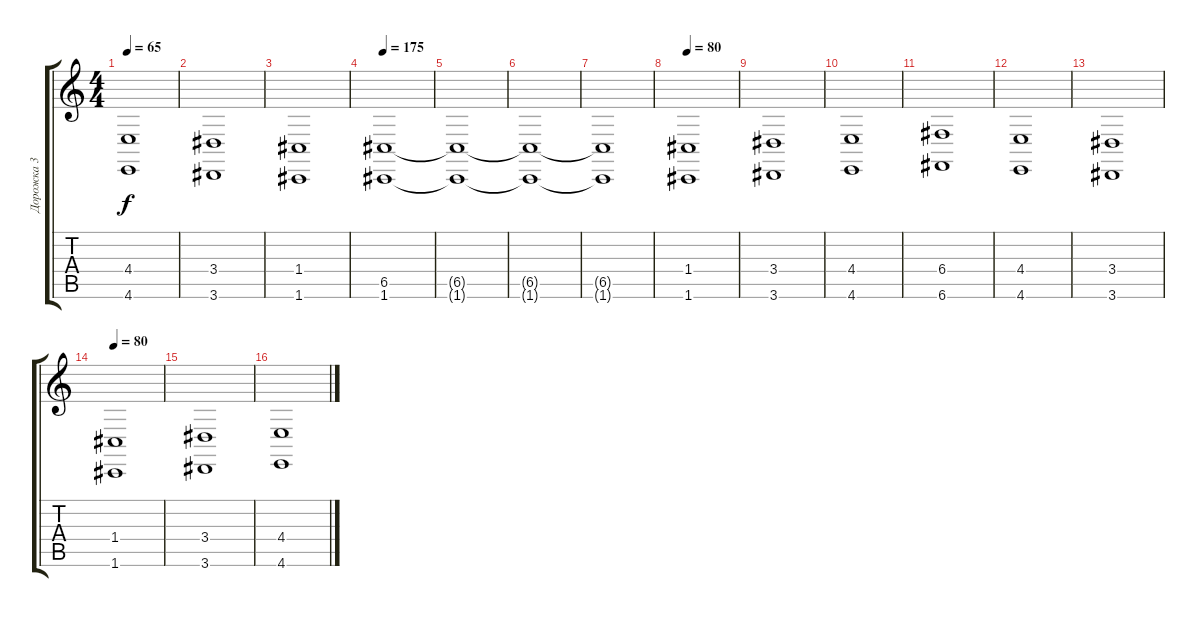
\track ("Дорожка 3" "Дорожка 3") {instrument stringensemble1}
\staff {score tabs}
\tuning (D4 A3 F3 C3 G2 C2) {hide}
\ts (4 4)
\tempo 65
\clef g2
\ks c
(4.4 4.6).1{dy f} |
(3.4 3.6).1 |
(1.4 1.6).1 |
\tempo 175
(6.5 1.6).1 |
(6.5{t} 1.6{t}).1 |
(6.5{t} 1.6{t}).1 |
(6.5{t} 1.6{t}).1 |
\tempo 80
(1.4 1.6).1 |
(3.4 3.6).1 |
(4.4 4.6).1 |
(6.4 6.6).1 |
(4.4 4.6).1 |
(3.4 3.6).1 |
\tempo 80
(1.4 1.6).1 |
(3.4 3.6).1 |
(4.4 4.6).1
